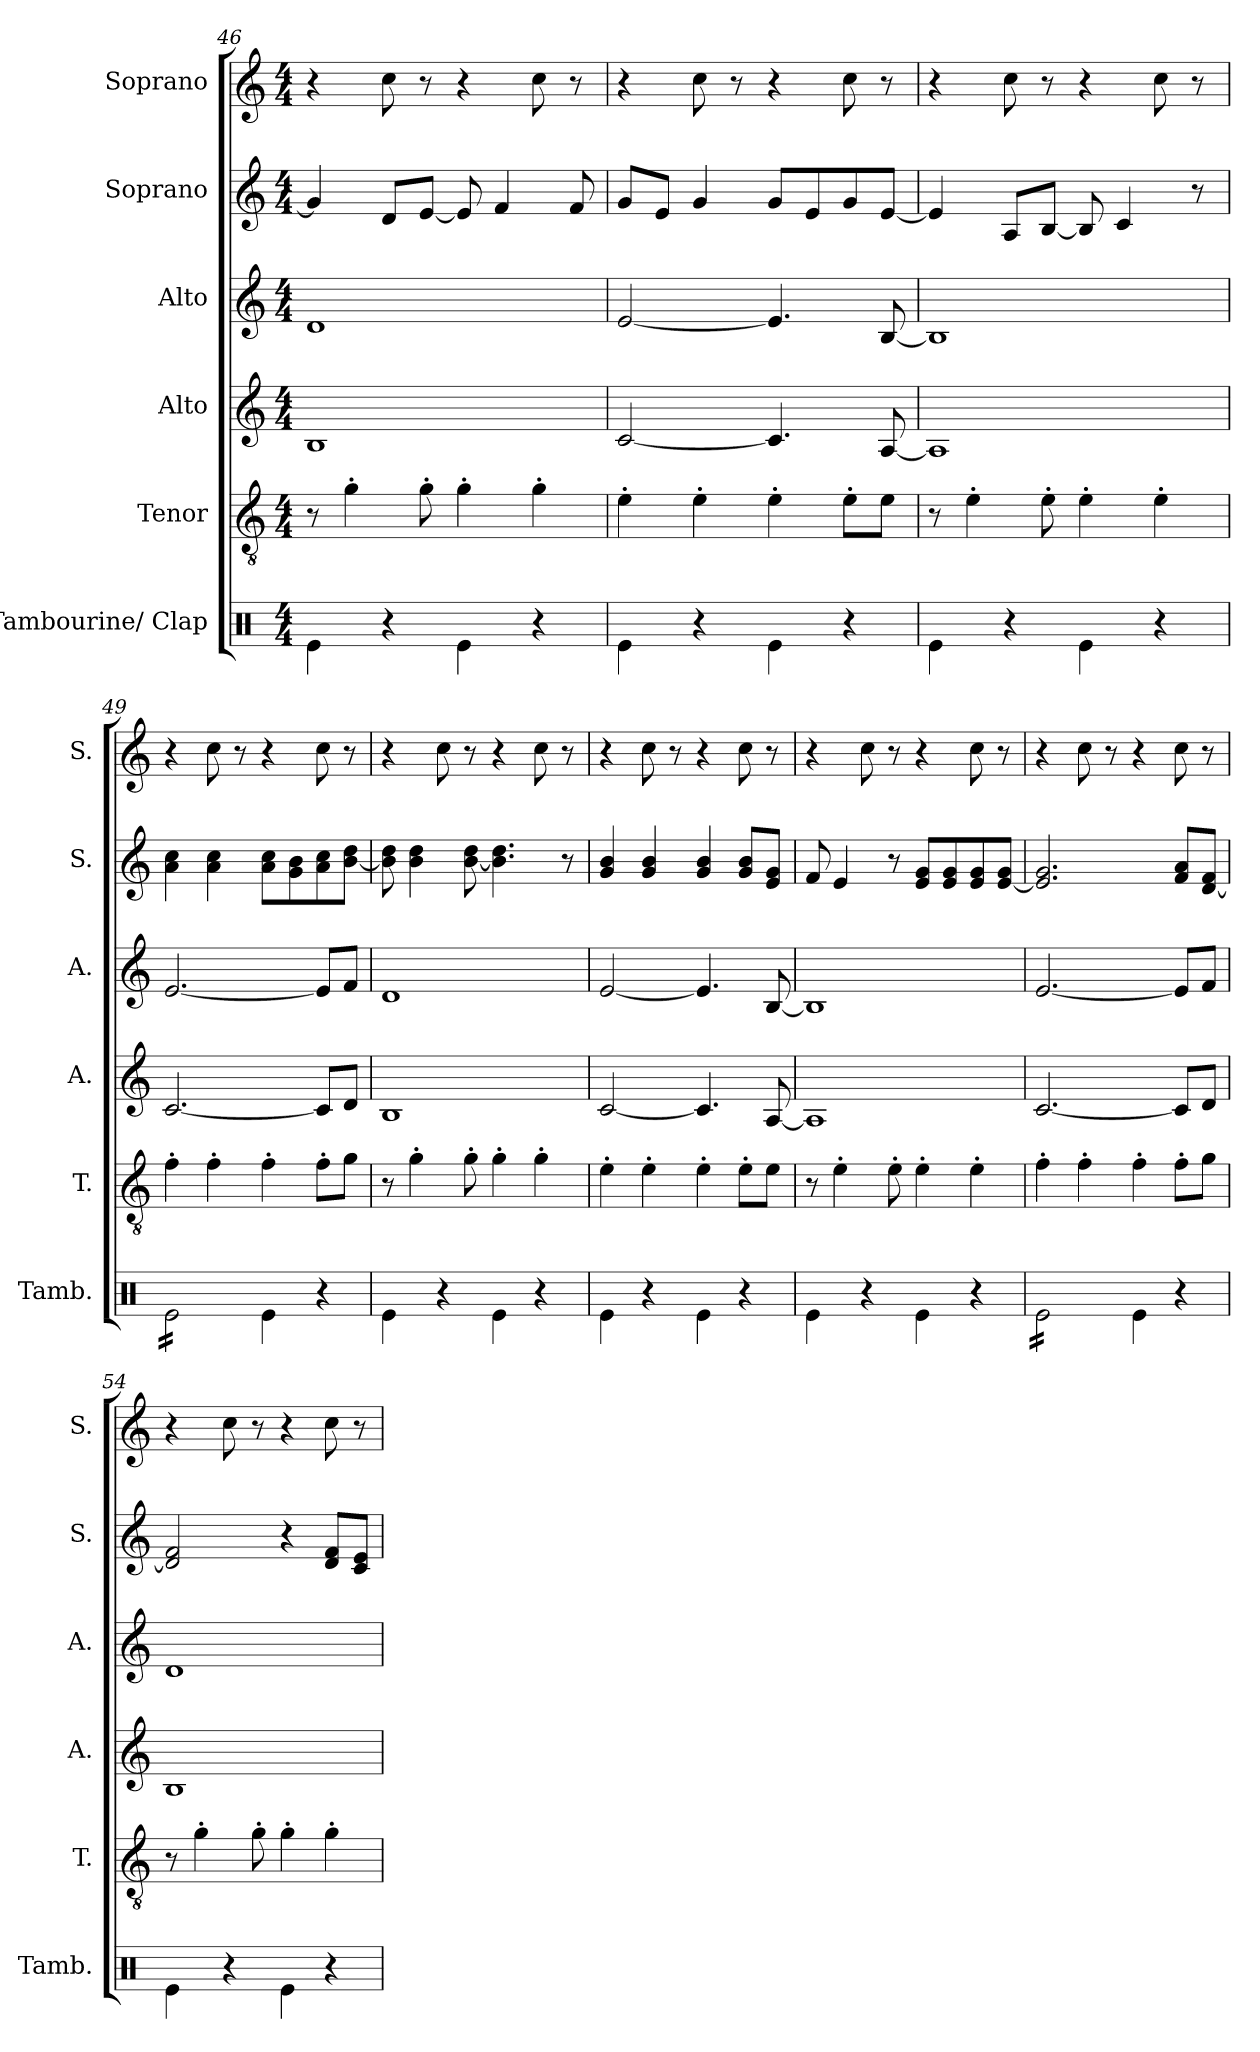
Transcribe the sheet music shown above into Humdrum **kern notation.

**kern	**kern	**kern	**kern	**kern	**kern
*part6	*part5	*part4	*part3	*part2	*part1
*staff6	*staff5	*staff4	*staff3	*staff2	*staff1
*I"Tambourine/ Clap	*I"Tenor	*I"Alto	*I"Alto	*I"Soprano	*I"Soprano
*I'Tamb.	*I'T.	*I'A.	*I'A.	*I'S.	*I'S.
!!LO:PB:g=z
*clefX	*clefGv2	*clefG2	*clefG2	*clefG2	*clefG2
*k[]	*k[]	*k[]	*k[]	*k[]	*k[]
*M4/4	*M4/4	*M4/4	*M4/4	*M4/4	*M4/4
=46	=46	=46	=46	=46	=46
4Re\	8r	1B	1d	4g/]	4r
.	4g'\	.	.	.	.
4r	.	.	.	8d/L	8cc\
.	8g'\	.	.	[8e/J	8r
4Re\	4g'\	.	.	8e/]	4r
.	.	.	.	4f/	.
4r	4g'\	.	.	.	8cc\
.	.	.	.	8f/	8r
=47	=47	=47	=47	=47	=47
4Re\	4e'\	[2c/	[2e/	8g/L	4r
.	.	.	.	8e/J	.
4r	4e'\	.	.	4g/	8cc\
.	.	.	.	.	8r
4Re\	4e'\	4.c/]	4.e/]	8g/L	4r
.	.	.	.	8e/	.
4r	8e'\L	.	.	8g/	8cc\
.	8e\J	[8A/	[8B/	[8e/J	8r
=48	=48	=48	=48	=48	=48
4Re\	8r	1A]	1B]	4e/]	4r
.	4e'\	.	.	.	.
4r	.	.	.	8A/L	8cc\
.	8e'\	.	.	[8B/J	8r
4Re\	4e'\	.	.	8B/]	4r
.	.	.	.	4c/	.
4r	4e'\	.	.	.	8cc\
.	.	.	.	8r	8r
=49	=49	=49	=49	=49	=49
*tremolo	*	*	*	*	*
16Re\LL	4f'\	[2.c/	[2.e/	4a\ 4cc\	4r
16Re\	.	.	.	.	.
16Re\	.	.	.	.	.
16Re\	.	.	.	.	.
16Re\	4f'\	.	.	4a\ 4cc\	8cc\
16Re\	.	.	.	.	.
16Re\	.	.	.	.	8r
16Re\JJ	.	.	.	.	.
*Xtremolo	*	*	*	*	*
4Re\	4f'\	.	.	8a\ 8cc\L	4r
.	.	.	.	8g\ 8b\	.
4r	8f'\L	8c/L]	8e/L]	8a\ 8cc\	8cc\
.	8g\J	8d/J	8f/J	[8b\ 8dd\J	8r
=50	=50	=50	=50	=50	=50
4Re\	8r	1B	1d	8b\] 8dd\	4r
.	4g'\	.	.	4b\ 4dd\	.
4r	.	.	.	.	8cc\
.	8g'\	.	.	[8b\ 8dd\	8r
4Re\	4g'\	.	.	4.b\] 4.dd\	4r
4r	4g'\	.	.	.	8cc\
.	.	.	.	8r	8r
!!LO:LB:g=z
=51	=51	=51	=51	=51	=51
4Re\	4e'\	[2c/	[2e/	4g/ 4b/	4r
4r	4e'\	.	.	4g/ 4b/	8cc\
.	.	.	.	.	8r
4Re\	4e'\	4.c/]	4.e/]	4g/ 4b/	4r
4r	8e'\L	.	.	8g/ 8b/L	8cc\
.	8e\J	[8A/	[8B/	8e/ 8g/J	8r
=52	=52	=52	=52	=52	=52
4Re\	8r	1A]	1B]	8f/	4r
.	4e'\	.	.	4e/	.
4r	.	.	.	.	8cc\
.	8e'\	.	.	8r	8r
4Re\	4e'\	.	.	8e/ 8g/L	4r
.	.	.	.	8e/ 8g/	.
4r	4e'\	.	.	8e/ 8g/	8cc\
.	.	.	.	[8e/ 8g/J	8r
=53	=53	=53	=53	=53	=53
*tremolo	*	*	*	*	*
16Re\LL	4f'\	[2.c/	[2.e/	2.e/] 2.g/	4r
16Re\	.	.	.	.	.
16Re\	.	.	.	.	.
16Re\	.	.	.	.	.
16Re\	4f'\	.	.	.	8cc\
16Re\	.	.	.	.	.
16Re\	.	.	.	.	8r
16Re\JJ	.	.	.	.	.
*Xtremolo	*	*	*	*	*
4Re\	4f'\	.	.	.	4r
4r	8f'\L	8c/L]	8e/L]	8f/ 8a/L	8cc\
.	8g\J	8d/J	8f/J	[8d/ 8f/J	8r
=54	=54	=54	=54	=54	=54
4Re\	8r	1B	1d	2d/] 2f/	4r
.	4g'\	.	.	.	.
4r	.	.	.	.	8cc\
.	8g'\	.	.	.	8r
4Re\	4g'\	.	.	4r	4r
4r	4g'\	.	.	8d/ 8f/L	8cc\
.	.	.	.	8c/ 8e/J	8r
=	=	=	=	=	=
*-	*-	*-	*-	*-	*-
